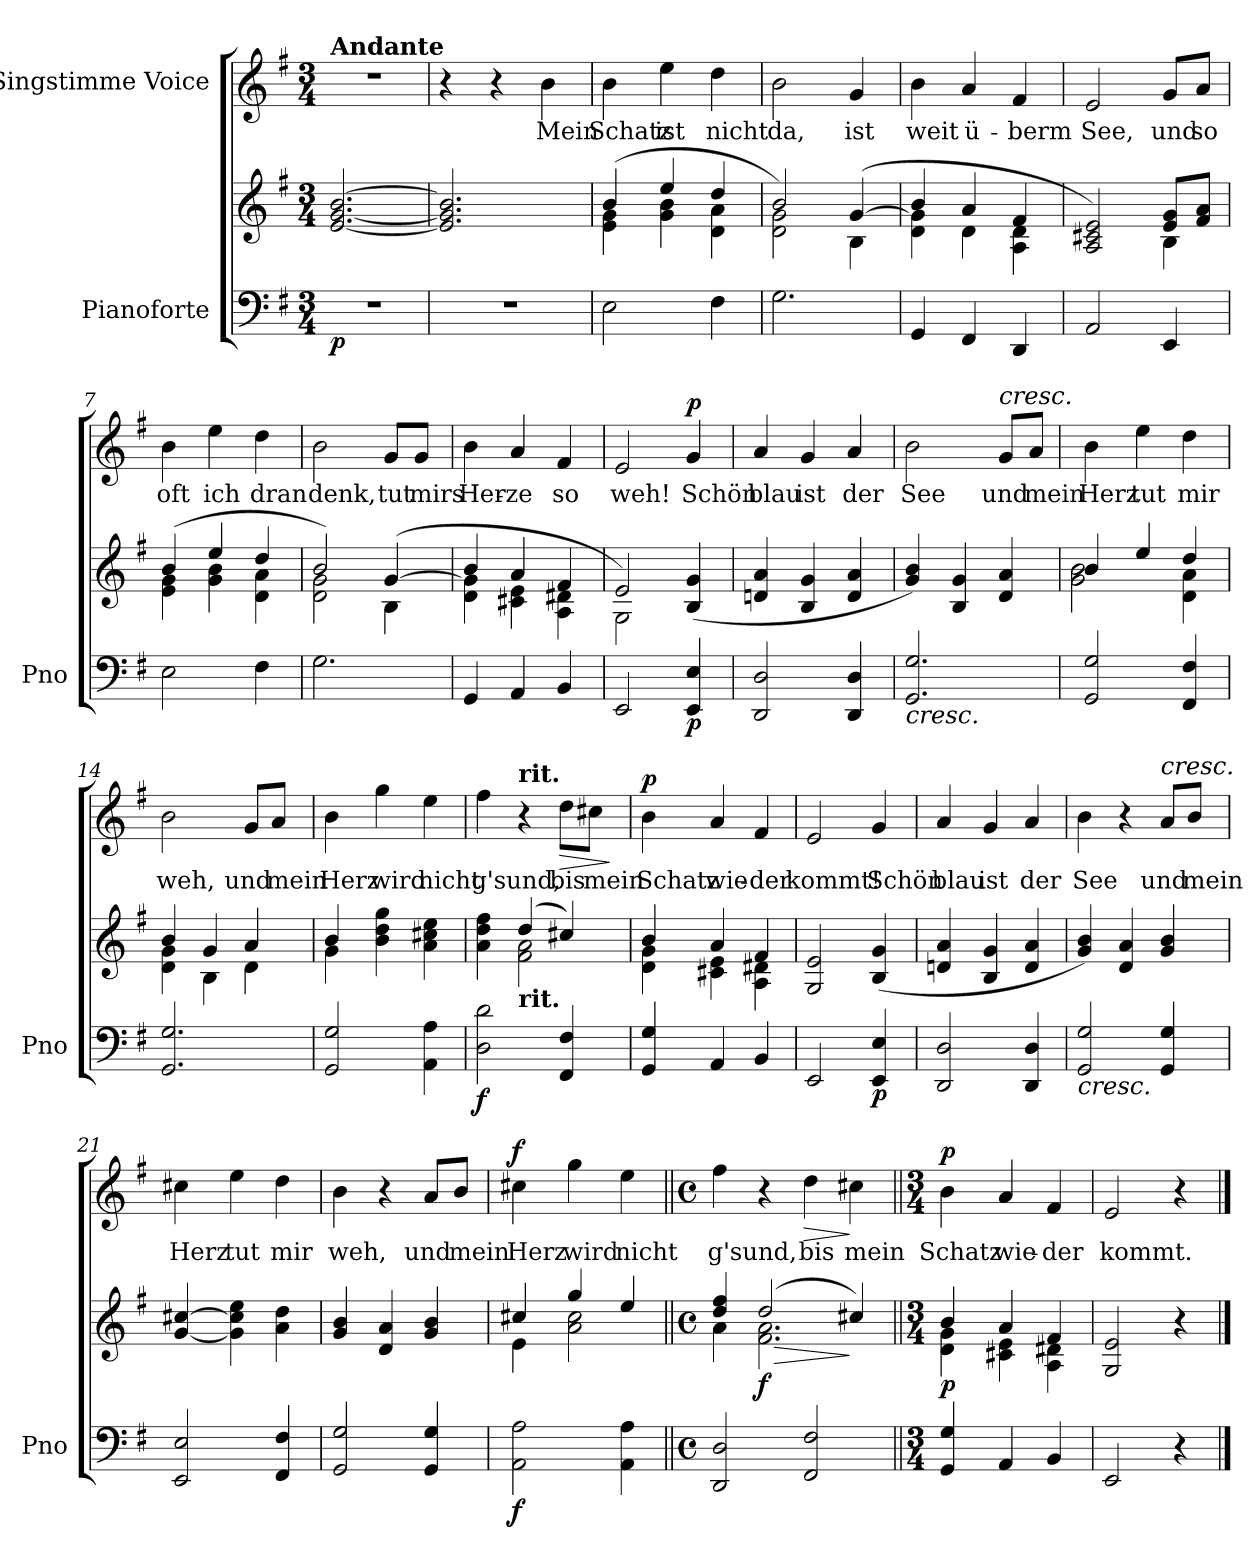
**kern	**kern	**dynam	**kern	**text	**dynam
*part2	*part2	*part2	*part1	*part1	*part1
*staff3	*staff2	*staff2/3	*staff1	*staff1	*staff1
*I"Pianoforte	*	*	*I"Singstimme Voice	*	*
*I'Pno	*	*	*	*	*
*clefF4	*clefG2	*	*clefG2	*	*
*k[f#]	*k[f#]	*	*k[f#]	*	*
*M3/4	*M3/4	*	*M3/4	*	*
=1	=1	=1	=1	=1	=1
!	!	!	!LO:TX:a:B:t=Andante	!	!
!	!	!LO:DY:b=2	!	!	!
2.r	[2.e/ [>2.g/ [2.b/	p	2.r	.	.
=2	=2	=2	=2	=2	=2
2.r	2.e/] 2.g/] 2.b/]	.	4r	.	.
.	.	.	4r	.	.
.	.	.	4b\	Mein	.
=3	=3	=3	=3	=3	=3
*	*^	*	*	*	*
2E\	(4b/	4e\ 4g\	.	4b\	Schatz	.
.	4ee/	4g\ 4b\	.	4ee\	ist	.
4F#\	4dd/	4d\ 4a\	.	4dd\	nicht	.
=4	=4	=4	=4	=4	=4	=4
2.G\	2b/)	2d\ 2g\	.	2b\	da,	.
.	([<4g/	4B\	.	4g/	ist	.
=5	=5	=5	=5	=5	=5	=5
4GG/	4b/	4d\ 4g\]	.	4b\	weit	.
4FF#/	4a/	4d\	.	4a/	ü-	.
4DD/	4f#/	4A\ 4d\	.	4f#/	-berm	.
=6	=6	=6	=6	=6	=6	=6
2AA/	2A/ 2c#X/ 2e/)	2ryy	.	2e/	See,	.
4EE/	8e/ 8g/L	4B\	.	8g/L	und	.
.	8f#/ 8a/J	.	.	8a/J	so	.
=7	=7	=7	=7	=7	=7	=7
2E\	(4b/	4e\ 4g\	.	4b\	oft	.
.	4ee/	4g\ 4b\	.	4ee\	ich	.
4F#\	4dd/	4d\ 4a\	.	4dd\	dran	.
=8	=8	=8	=8	=8	=8	=8
2.G\	2b/)	2d\ 2g\	.	2b\	denk,	.
.	(>[<4g/	4B\	.	8g/L	tut	.
.	.	.	.	8g/J	mirs	.
=9	=9	=9	=9	=9	=9	=9
4GG/	4b/	4d\ 4g\]	.	4b\	Her-	.
4AA/	4a/	4c#X\ 4e\	.	4a/	-ze	.
4BB/	4f#/	4A\ 4d#X\	.	4f#/	so	.
=10	=10	=10	=10	=10	=10	=10
2EE/	2e/)	2G\	.	2e/	weh!	.
!	!	!	!LO:DY:b=2	!	!	!LO:DY:a
4EE/ 4E/	(4B/ 4g/	4ryy	p	4g/	Schön	p
*	*v	*v	*	*	*	*
=11	=11	=11	=11	=11	=11
2DD/ 2D/	4dn/ 4a/	.	4a/	blau	.
.	4B/ 4g/	.	4g/	ist	.
4DD/ 4D/	4d/ 4a/	.	4a/	der	.
=12	=12	=12	=12	=12	=12
!LO:TX:b:i:t=cresc.	!	!	!	!	!
2.GG/ 2.G/	4g/ 4b/)	.	2b\	See	.
.	4B/ 4g/	.	.	.	.
!	!	!	!LO:TX:a:i:t=cresc.	!	!
.	4d/ 4a/	.	8g/L	und	.
.	.	.	8a/J	mein	.
=13	=13	=13	=13	=13	=13
*	*^	*	*	*	*
2GG/ 2G/	4b/	2g\ 2b\	.	4b\	Herz	.
.	4ee/	.	.	4ee\	tut	.
4FF#/ 4F#/	4dd/	4d\ 4a\	.	4dd\	mir	.
=14	=14	=14	=14	=14	=14	=14
2.GG/ 2.G/	4b/	4d\ 4g\	.	2b\	weh,	.
.	4g/	4B\	.	.	.	.
.	4a/	4d\	.	8g/L	und	.
.	.	.	.	8a/J	mein	.
=15	=15	=15	=15	=15	=15	=15
2GG/ 2G/	4b/	4g\	.	4b\	Herz	.
.	4b\ 4dd\ 4gg\	2ryy	.	4gg\	wird	.
4AA\ 4A\	4a\ 4cc#X\ 4ee\	.	.	4ee\	nicht	.
=16	=16	=16	=16	=16	=16	=16
!	!	!	!LO:DY:b=2	!	!	!
2D\ 2d\	4a\ 4dd\ 4ff#\	4ryy	f	4ff#\	g'sund,	.
!	!	!	!	!LO:TX:a:B:t=rit.	!	!
!	!LO:TX:b:B:t=rit.	!	!	!	!	!
.	(4dd/	2f#\ 2a\	.	4r	.	.
!	!	!	!	!	!	!LO:HP:b
4FF#/ 4F#/	4cc#X/)	.	.	8dd\L	bis	>
.	.	.	.	8cc#X\J	mein	.
*	*v	*v	*	*	*	*
.	.	.	.	.	]
=17	=17	=17	=17	=17	=17
*	*^	*	*	*	*
!	!	!	!	!	!	!LO:DY:a
4GG/ 4G/	4b/	4d\ 4g\	.	4b\	Schatz	p
4AA/	4a/	4c#X\ 4e\	.	4a/	wie-	.
4BB/	4f#/	4A\ 4d#X\	.	4f#/	-der	.
*	*v	*v	*	*	*	*
=18	=18	=18	=18	=18	=18
2EE/	2G/ 2e/	.	2e/	kommt!	.
!	!	!LO:DY:b=2	!	!	!
4EE/ 4E/	(<4B/ 4g/	p	4g/	Schön	.
=19	=19	=19	=19	=19	=19
2DD/ 2D/	4dn/ 4a/	.	4a/	blau	.
.	4B/ 4g/	.	4g/	ist	.
4DD/ 4D/	4d/ 4a/	.	4a/	der	.
=20	=20	=20	=20	=20	=20
!LO:TX:b:i:t=cresc.	!	!	!	!	!
2GG/ 2G/	4g/ 4b/)	.	4b\	See	.
.	4d/ 4a/	.	4r	.	.
!	!	!	!LO:TX:a:i:t=cresc.	!	!
4GG/ 4G/	4g/ 4b/	.	8a/L	und	.
.	.	.	8b/J	mein	.
=21	=21	=21	=21	=21	=21
2EE/ 2E/	[4g/ [4cc#X/	.	4cc#X\	Herz	.
.	4g\] 4cc#\] 4ee\	.	4ee\	tut	.
4FF#/ 4F#/	4a\ 4dd\	.	4dd\	mir	.
=22	=22	=22	=22	=22	=22
2GG/ 2G/	4g/ 4b/	.	4b\	weh,	.
.	4d/ 4a/	.	4r	.	.
4GG/ 4G/	4g/ 4b/	.	8a/L	und	.
.	.	.	8b/J	mein	.
=23	=23	=23	=23	=23	=23
*	*^	*	*	*	*
!	!	!	!LO:DY:b=2	!	!	!LO:DY:a
2AA\ 2A\	4cc#X/	4e\	f	4cc#X\	Herz	f
.	4gg/	2a\ 2cc#\	.	4gg\	wird	.
4AA\ 4A\	4ee/	.	.	4ee\	nicht	.
=24||	=24||	=24||	=24||	=24||	=24||	=24||
*M4/4	*M4/4	*	*	*M4/4	*	*
*met(c)	*met(c)	*	*	*met(c)	*	*
2DD/ 2D/	4dd/ 4ff#/	4a\	.	4ff#\	g'sund,	.
!	!	!	!LO:HP:b	!	!	!
!	!	!	!LO:DY:n=1:b	!	!	!
.	(2dd/	2.f#\ 2.a\	> f	4r	.	.
!	!	!	!	!	!	!LO:HP:b
2FF#/ 2F#/	.	.	.	4dd\	bis	>
.	4cc#X/)	.	]	4cc#X\	mein	]
=25||	=25||	=25||	=25||	=25||	=25||	=25||
*M3/4	*M3/4	*	*	*M3/4	*	*
!	!	!	!LO:DY:b	!	!	!LO:DY:a
4GG/ 4G/	4b/	4d\ 4g\	p	4b\	Schatz	p
4AA/	4a/	4c#X\ 4e\	.	4a/	wie-	.
4BB/	4f#/	4A\ 4d#X\	.	4f#/	-der	.
*	*v	*v	*	*	*	*
=26	=26	=26	=26	=26	=26
2EE/	2G/ 2e/	.	2e/	kommt.	.
4r	4r	.	4r	.	.
==	==	==	==	==	==
*-	*-	*-	*-	*-	*-
